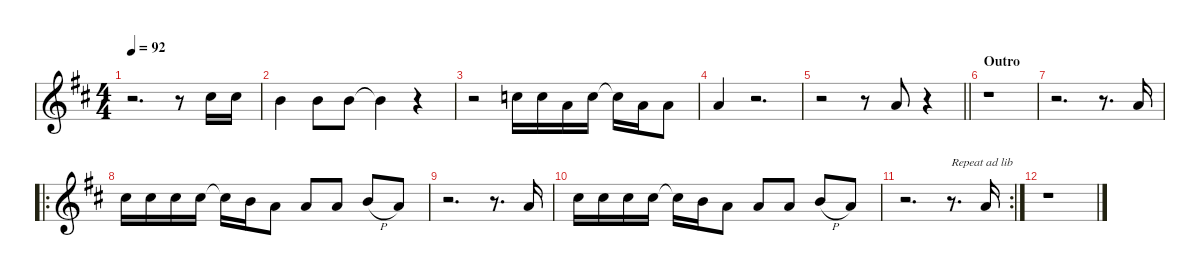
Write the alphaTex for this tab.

\defaultSystemsLayout 4
\hideDynamics
\bracketExtendMode groupsimilarinstruments
\singleTrackTrackNamePolicy hidden
\multiTrackTrackNamePolicy hidden
\otherSystemsTrackNameOrientation horizontal
\track ("Vocal" "led.synth.") {mute instrument lead6voice}
\staff {score}
\tuning (E4 B3 G3 D3 A2 E2)
\ts (4 4)
\tempo 92
\clef g2
\ks d
r.2{d dy f} r.8 9.1{acc #}.16 9.1{acc #}.16 |
7.1{acc forcenatural}.4 7.1{acc forcenatural}.8 7.1{acc forcenatural}.8 7.1{t acc forcenatural}.4 r.4 |
r.2 8.1{acc forcenatural}.16 8.1{acc forcenatural}.16 5.1{acc forcenatural}.16 8.1{acc forcenatural}.16 8.1{t acc forcenatural}.16 5.1{acc forcenatural}.16 5.1{acc forcenatural}.8 |
5.1{acc forcenatural}.4 r.2{d} |
\barLineRight lightlight
r.2 r.8 5.1{acc forcenatural}.8 r.4 |
\section ("" "Outro")
r.1 |
r.2{d} r.8{d} 5.1{acc forcenatural}.16 |
\ro
9.1{acc #}.16 9.1{acc #}.16 9.1{acc #}.16 9.1{acc #}.16 9.1{t acc #}.16 7.1{acc forcenatural}.16 5.1{acc forcenatural}.8 5.1{acc forcenatural}.8 5.1{acc forcenatural}.8 7.1{h acc forcenatural}.8 5.1{acc forcenatural}.8 |
r.2{d} r.8{d} 5.1{acc forcenatural}.16 |
9.1{acc #}.16 9.1{acc #}.16 9.1{acc #}.16 9.1{acc #}.16 9.1{t acc #}.16 7.1{acc forcenatural}.16 5.1{acc forcenatural}.8 5.1{acc forcenatural}.8 5.1{acc forcenatural}.8 7.1{h acc forcenatural}.8 5.1{acc forcenatural}.8 |
\rc 2
r.2{d} r.8{d txt "Repeat ad lib"} 5.1{acc forcenatural}.16 |
r.1
